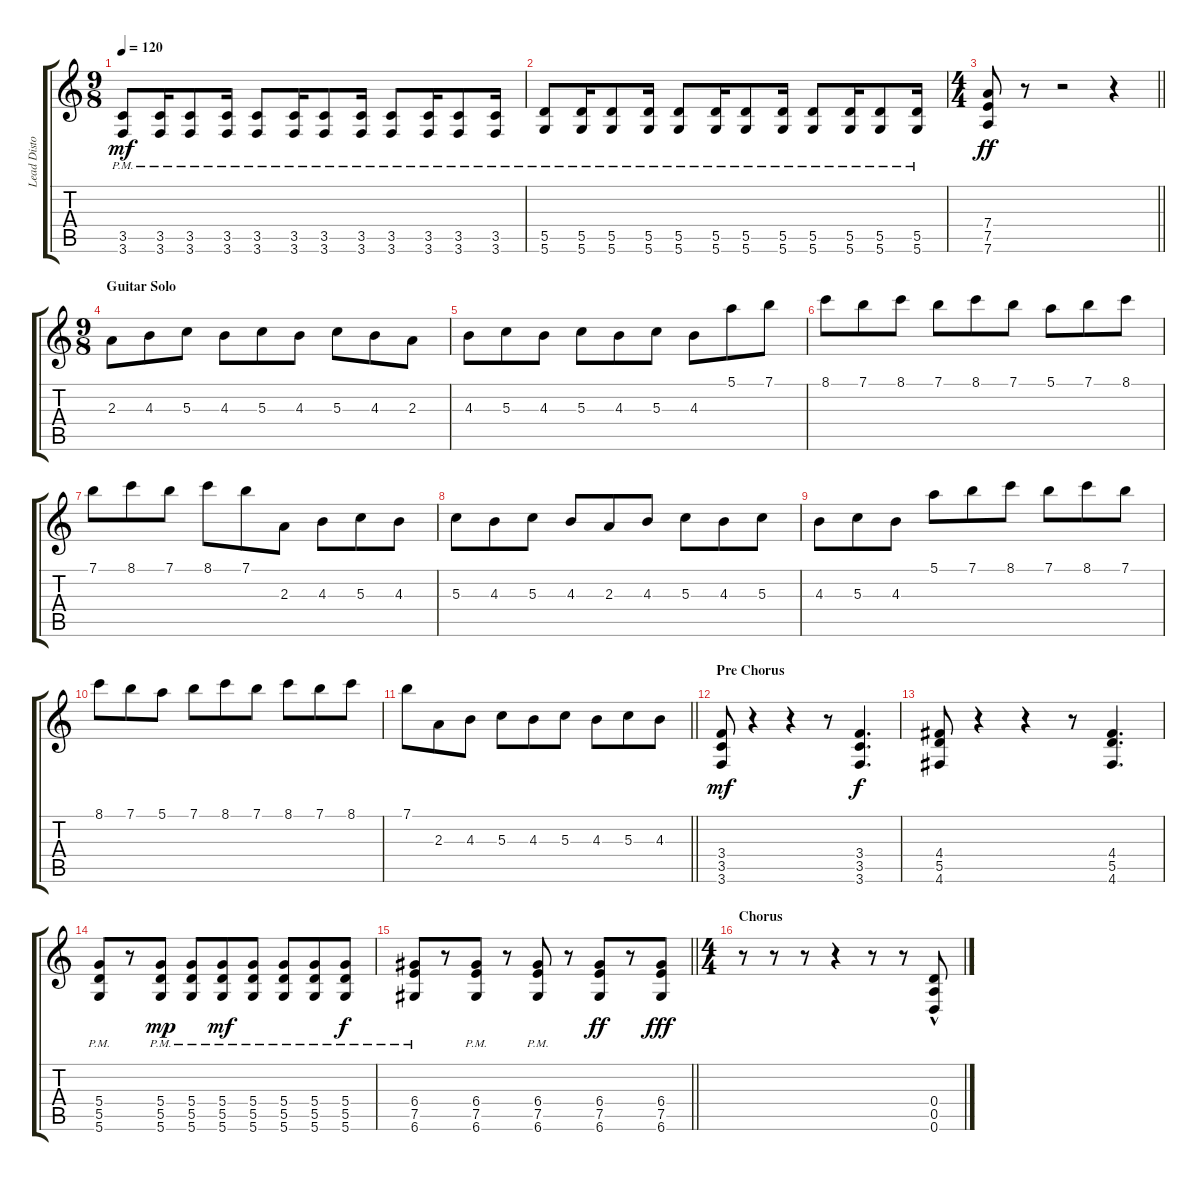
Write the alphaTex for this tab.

\track ("Lead Distorted" "Lead Disto") {instrument distortionguitar}
\staff {score tabs}
\tuning (E4 B3 G3 D3 A2 D2) {hide}
\ts (9 8)
\tempo 120
\clef g2
\ks c
(3.5{pm} 3.6{pm}).8{dy mf} (3.5{pm} 3.6{pm}).16 (3.5{pm} 3.6{pm}).8 (3.5{pm} 3.6{pm}).16 (3.5{pm} 3.6{pm}).8 (3.5{pm} 3.6{pm}).16 (3.5{pm} 3.6{pm}).8 (3.5{pm} 3.6{pm}).16 (3.5{pm} 3.6{pm}).8 (3.5{pm} 3.6{pm}).16 (3.5{pm} 3.6{pm}).8 (3.5{pm} 3.6{pm}).16 |
(5.5{pm} 5.6{pm}).8 (5.5{pm} 5.6{pm}).16 (5.5{pm} 5.6{pm}).8 (5.5{pm} 5.6{pm}).16 (5.5{pm} 5.6{pm}).8 (5.5{pm} 5.6{pm}).16 (5.5{pm} 5.6{pm}).8 (5.5{pm} 5.6{pm}).16 (5.5{pm} 5.6{pm}).8 (5.5{pm} 5.6{pm}).16 (5.5{pm} 5.6{pm}).8 (5.5{pm} 5.6{pm}).16 |
\ts (4 4)
\barLineRight lightlight
(7.4 7.5 7.6).8{dy ff} r.8 r.2 r.4 |
\ts (9 8)
\section ("" "Guitar Solo")
2.3.8 4.3.8 5.3.8 4.3.8 5.3.8 4.3.8 5.3.8 4.3.8 2.3.8 |
4.3.8 5.3.8 4.3.8 5.3.8 4.3.8 5.3.8 4.3.8 5.1.8 7.1.8 |
8.1.8 7.1.8 8.1.8 7.1.8 8.1.8 7.1.8 5.1.8 7.1.8 8.1.8 |
7.1.8 8.1.8 7.1.8 8.1.8 7.1.8 2.3.8 4.3.8 5.3.8 4.3.8 |
5.3.8 4.3.8 5.3.8 4.3.8 2.3.8 4.3.8 5.3.8 4.3.8 5.3.8 |
4.3.8 5.3.8 4.3.8 5.1.8 7.1.8 8.1.8 7.1.8 8.1.8 7.1.8 |
8.1.8 7.1.8 5.1.8 7.1.8 8.1.8 7.1.8 8.1.8 7.1.8 8.1.8 |
\barLineRight lightlight
7.1.8 2.3.8 4.3.8 5.3.8 4.3.8 5.3.8 4.3.8 5.3.8 4.3.8 |
\section ("" "Pre Chorus")
(3.4 3.5 3.6).8{dy mf} r.4 r.4 r.8 (3.4 3.5 3.6).4{d dy f} |
(4.4 5.5 4.6).8 r.4 r.4 r.8 (4.4 5.5 4.6).4{d} |
(5.4{pm} 5.5{pm} 5.6{pm}).8 r.8 (5.4{pm} 5.5{pm} 5.6{pm}).8{dy mp} (5.4{pm} 5.5{pm} 5.6{pm}).8 (5.4{pm} 5.5{pm} 5.6{pm}).8{dy mf} (5.4{pm} 5.5{pm} 5.6{pm}).8 (5.4{pm} 5.5{pm} 5.6{pm}).8 (5.4{pm} 5.5{pm} 5.6{pm}).8 (5.4{pm} 5.5{pm} 5.6{pm}).8{dy f} |
\barLineRight lightlight
(6.4{pm} 7.5{pm} 6.6{pm}).8 r.8 (6.4{pm} 7.5{pm} 6.6{pm}).8 r.8 (6.4{pm} 7.5{pm} 6.6{pm}).8 r.8 (6.4 7.5 6.6).8{dy ff} r.8 (6.4 7.5 6.6).8{dy fff} |
\ts (4 4)
\section ("" "Chorus")
r.8 r.8 r.8 r.4 r.8 r.8 (0.4 0.5{hac} 0.6).8
